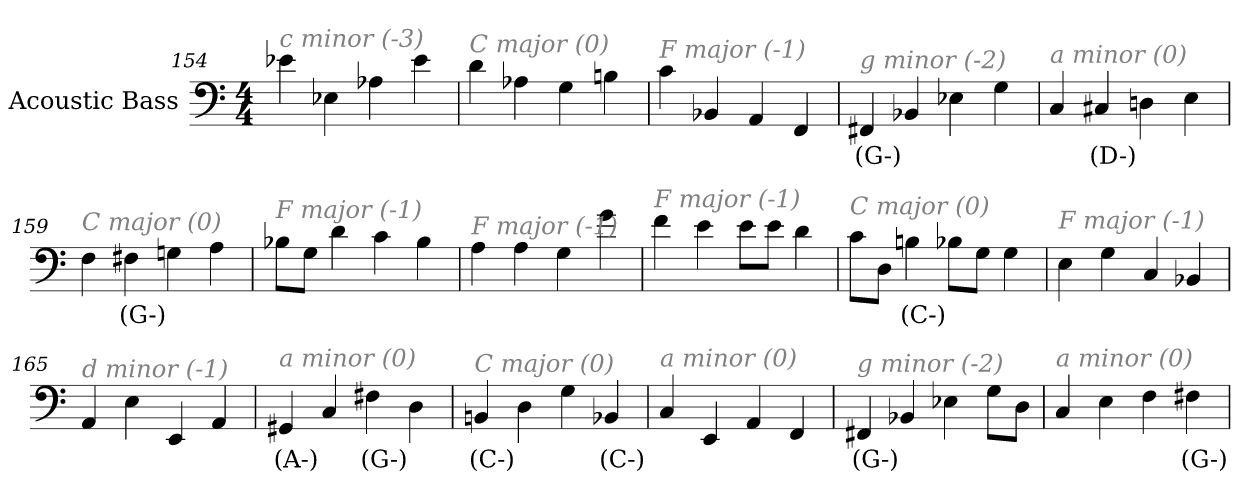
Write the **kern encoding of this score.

**kern	**text
*part1	*part1
*staff1	*staff1
*I"Acoustic Bass	*
*clefF4	*
*ITrd7c12	*
*k[]	*
*C:	*
*M4/4	*
=154	=154
!LO:TX:i:color=#808080:t=c minor (-3)	!
4E-X	.
4EE-X	.
4AA-X	.
4E-	.
=155	=155
!LO:TX:i:color=#808080:t=C major (0)	!
4D	.
4AA-X	.
4GG	.
4BBn	.
=156	=156
!LO:TX:i:color=#808080:t=F major (-1)	!
4C	.
4BBB-X	.
4AAA	.
4FFF	.
=157	=157
!LO:TX:i:color=#808080:t=g minor (-2)	!
4FFF#Xi	(G-)
4BBB-X	.
4EE-X	.
4GG	.
=158	=158
!LO:TX:i:color=#808080:t=a minor (0)	!
4CC	.
4CC#Xi	(D-)
4DDn	.
4EE	.
=159	=159
!LO:TX:i:color=#808080:t=C major (0)	!
4FF	.
4FF#Xi	(G-)
4GGn	.
4AA	.
=160	=160
!LO:TX:i:color=#808080:t=F major (-1)	!
8BB-XL	.
8GGJ	.
4D	.
4C	.
4BB-	.
=161	=161
!LO:TX:i:color=#808080:t=F major (-1)	!
4AA	.
4AA	.
4GG	.
4G	.
=162	=162
!LO:TX:i:color=#808080:t=F major (-1)	!
4F	.
4E	.
8EL	.
8EJ	.
4D	.
=163	=163
!LO:TX:i:color=#808080:t=C major (0)	!
8CL	.
8DDJ	.
4BBni	(C-)
8BB-XL	.
8GGJ	.
4GG	.
=164	=164
!LO:TX:i:color=#808080:t=F major (-1)	!
4EE	.
4GG	.
4CC	.
4BBB-X	.
=165	=165
!LO:TX:i:color=#808080:t=d minor (-1)	!
4AAA	.
4EE	.
4EEE	.
4AAA	.
=166	=166
!LO:TX:i:color=#808080:t=a minor (0)	!
4GGG#Xi	(A-)
4CC	.
4FF#Xi	(G-)
4DD	.
=167	=167
!LO:TX:i:color=#808080:t=C major (0)	!
4BBBni	(C-)
4DD	.
4GG	.
4BBB-i	(C-)
=168	=168
!LO:TX:i:color=#808080:t=a minor (0)	!
4CC	.
4EEE	.
4AAA	.
4FFF	.
=169	=169
!LO:TX:i:color=#808080:t=g minor (-2)	!
4FFF#Xi	(G-)
4BBB-X	.
4EE-X	.
8GGL	.
8DDJ	.
=170	=170
!LO:TX:i:color=#808080:t=a minor (0)	!
4CC	.
4EE	.
4FF	.
4FF#Xi	(G-)
=	=
*-	*-
